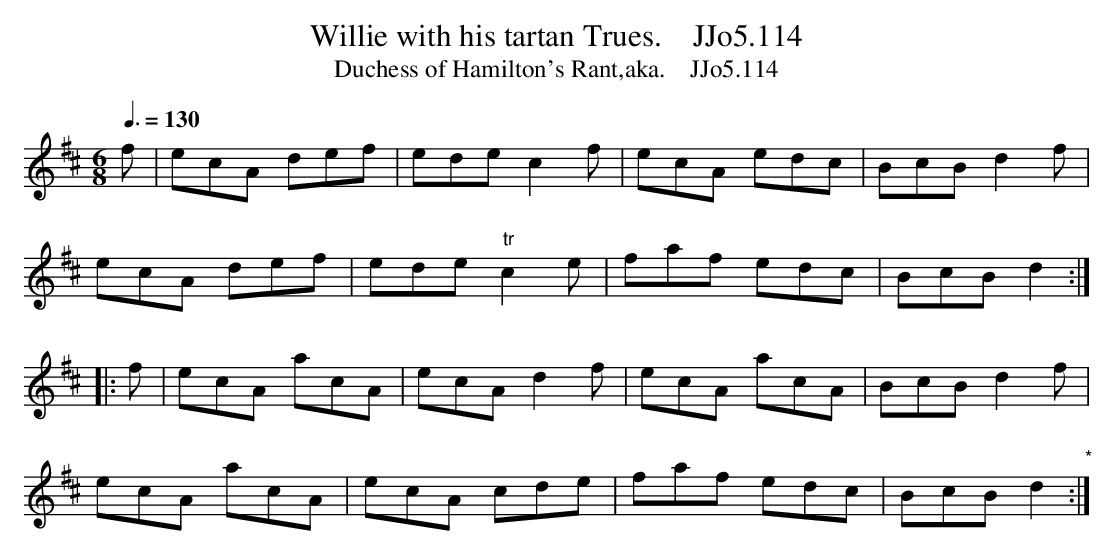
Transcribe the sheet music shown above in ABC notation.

X:1
T:Willie with his tartan Trues.    JJo5.114
Q:3/8=130
T:Duchess of Hamilton's Rant,aka.    JJo5.114
M:6/8
L:1/8
K:D
f|ecA def|ede c2f|ecA edc|BcB d2f|
ecA def|ede "tr"c2e|faf edc|BcB d2 :|
|:f|ecA acA|ecA d2f|ecA acA|BcB d2f|
ecA acA|ecA cde|faf edc|BcB d2 "*" :|
